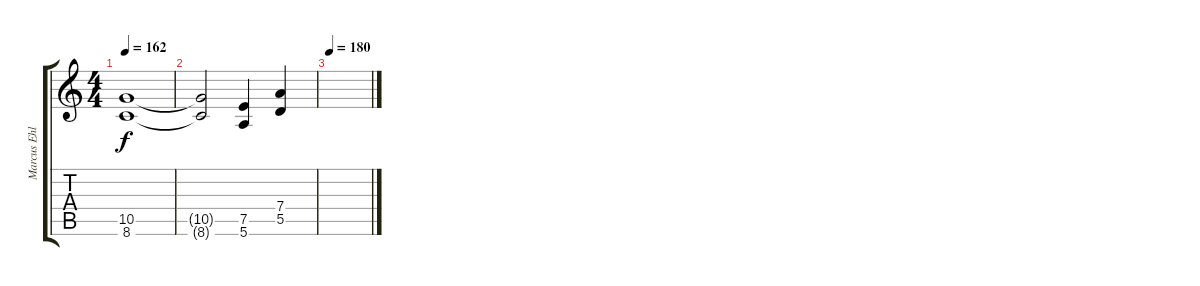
\track ("Marcus Ehlin" "Marcus Ehl") {instrument distortionguitar}
\staff {score tabs}
\tuning (E4 B3 G3 D3 A2 E2) {hide}
\ts (4 4)
\tempo 162
\clef g2
\ks c
(10.5 8.6).1{dy f} |
(10.5{t} 8.6{t}).2 (7.5 5.6).4 (7.4 5.5).4 |
\tempo 180
